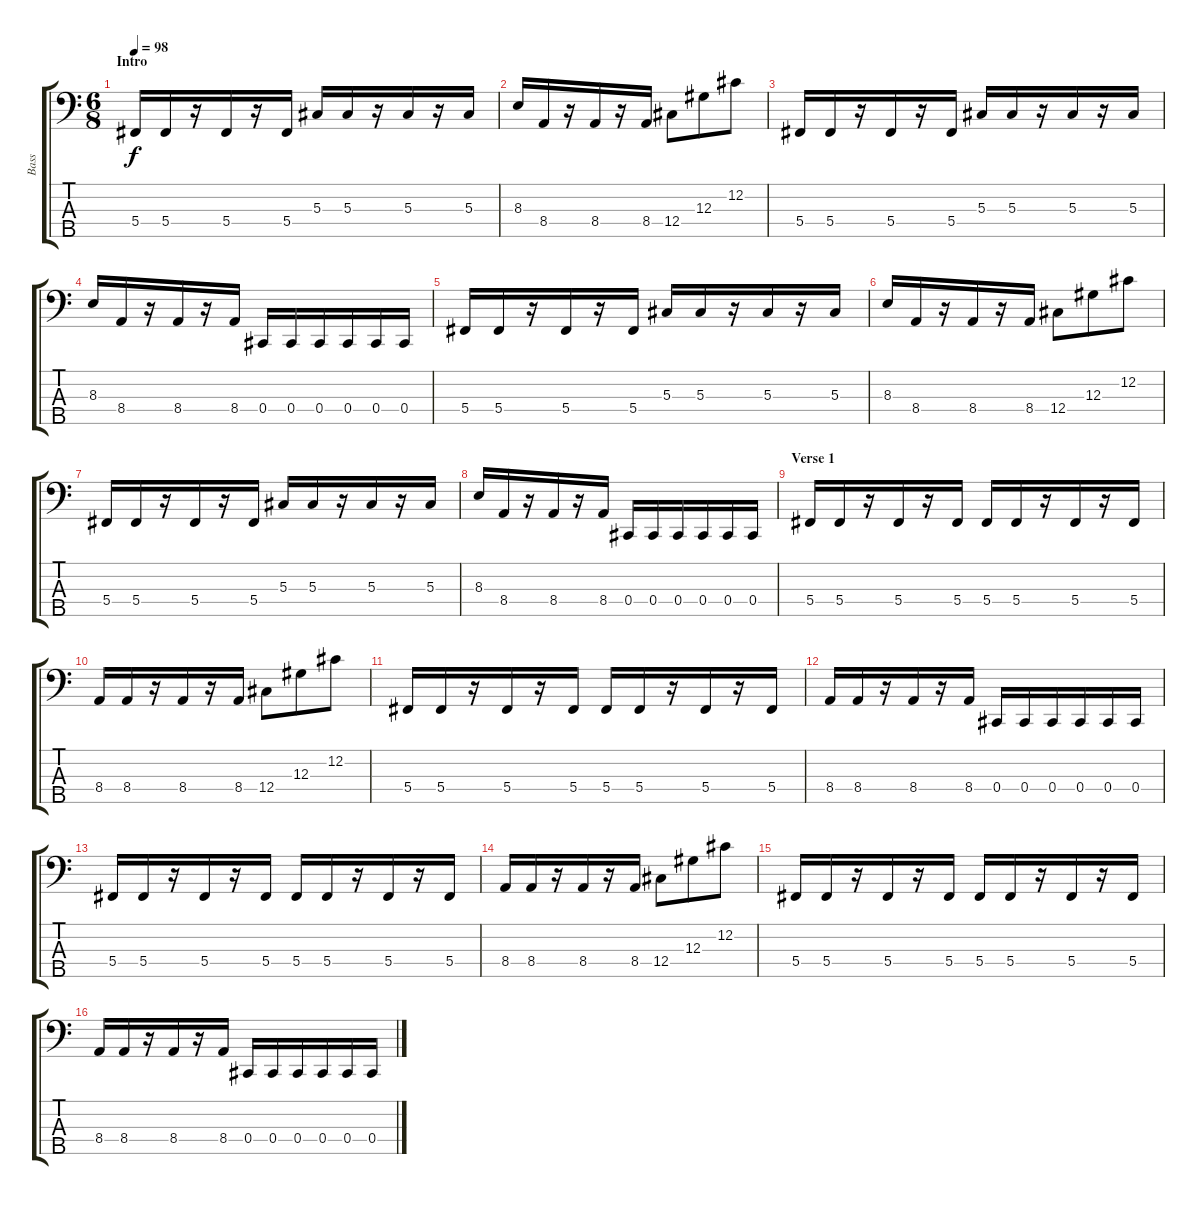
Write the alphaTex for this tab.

\track ("Bass" "Bass") {instrument electricbassfinger}
\staff {score tabs}
\tuning (Gb2 Db2 Ab1 Db1 Bb0) {hide}
\ts (6 8)
\section ("" "Intro")
\tempo 98
\clef f4
\ks c
5.4.16{dy f instrument electricbassfinger} 5.4.16 r.16 5.4.16 r.16 5.4.16 5.3.16 5.3.16 r.16 5.3.16 r.16 5.3.16 |
8.3.16 8.4.16 r.16 8.4.16 r.16 8.4.16 12.4.8 12.3.8 12.2.8 |
5.4.16 5.4.16 r.16 5.4.16 r.16 5.4.16 5.3.16 5.3.16 r.16 5.3.16 r.16 5.3.16 |
8.3.16 8.4.16 r.16 8.4.16 r.16 8.4.16 0.4.16 0.4.16 0.4.16 0.4.16 0.4.16 0.4.16 |
5.4.16 5.4.16 r.16 5.4.16 r.16 5.4.16 5.3.16 5.3.16 r.16 5.3.16 r.16 5.3.16 |
8.3.16 8.4.16 r.16 8.4.16 r.16 8.4.16 12.4.8 12.3.8 12.2.8 |
5.4.16 5.4.16 r.16 5.4.16 r.16 5.4.16 5.3.16 5.3.16 r.16 5.3.16 r.16 5.3.16 |
8.3.16 8.4.16 r.16 8.4.16 r.16 8.4.16 0.4.16 0.4.16 0.4.16 0.4.16 0.4.16 0.4.16 |
\section ("" "Verse 1")
5.4.16 5.4.16 r.16 5.4.16 r.16 5.4.16 5.4.16 5.4.16 r.16 5.4.16 r.16 5.4.16 |
8.4.16 8.4.16 r.16 8.4.16 r.16 8.4.16 12.4.8 12.3.8 12.2.8 |
5.4.16 5.4.16 r.16 5.4.16 r.16 5.4.16 5.4.16 5.4.16 r.16 5.4.16 r.16 5.4.16 |
8.4.16 8.4.16 r.16 8.4.16 r.16 8.4.16 0.4.16 0.4.16 0.4.16 0.4.16 0.4.16 0.4.16 |
5.4.16 5.4.16 r.16 5.4.16 r.16 5.4.16 5.4.16 5.4.16 r.16 5.4.16 r.16 5.4.16 |
8.4.16 8.4.16 r.16 8.4.16 r.16 8.4.16 12.4.8 12.3.8 12.2.8 |
5.4.16 5.4.16 r.16 5.4.16 r.16 5.4.16 5.4.16 5.4.16 r.16 5.4.16 r.16 5.4.16 |
8.4.16 8.4.16 r.16 8.4.16 r.16 8.4.16 0.4.16 0.4.16 0.4.16 0.4.16 0.4.16 0.4.16
